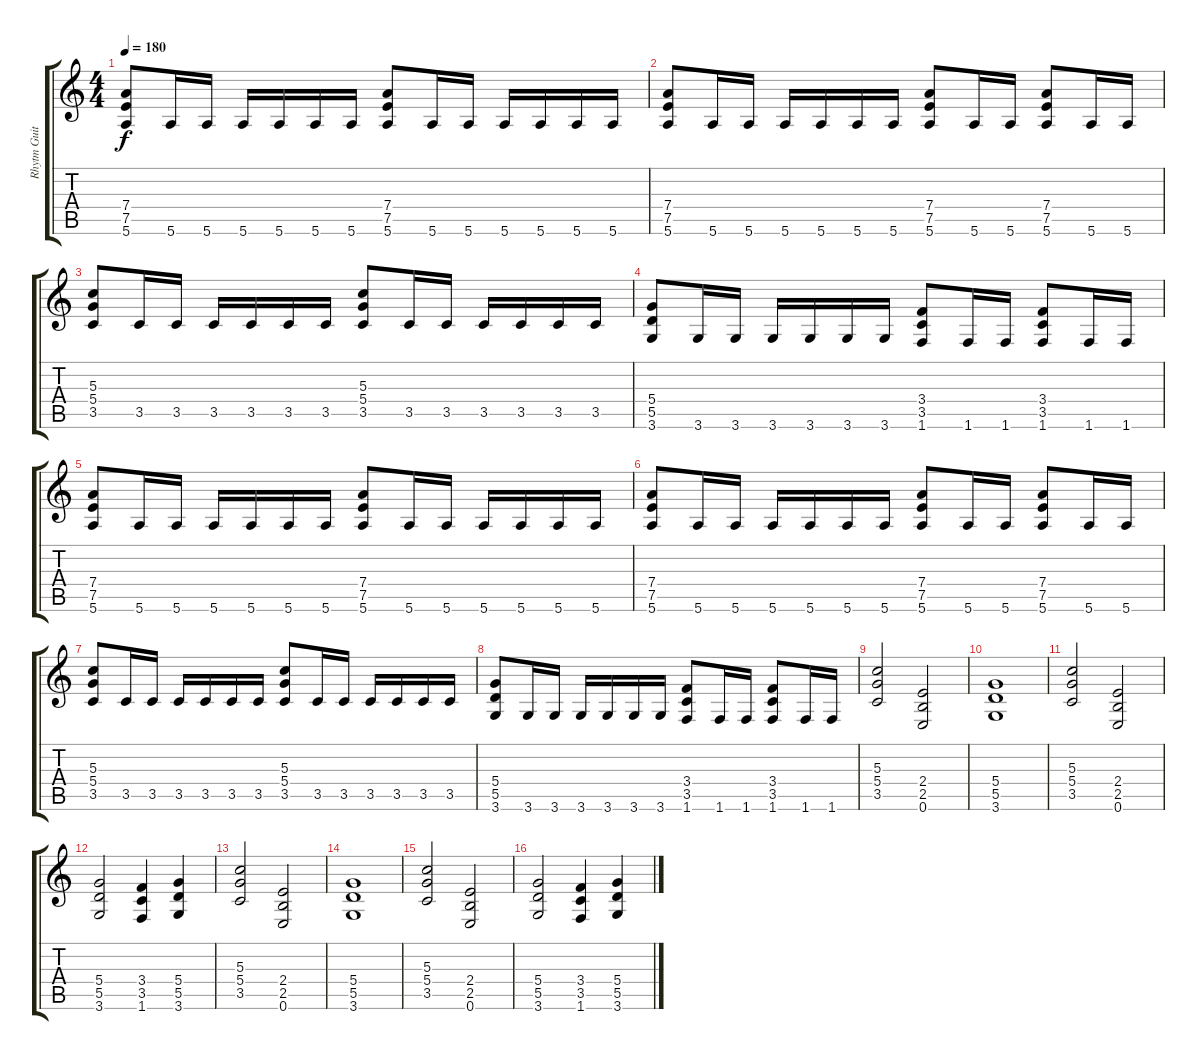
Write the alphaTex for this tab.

\track ("Rhytm Guitar" "Rhytm Guit") {instrument distortionguitar}
\staff {score tabs}
\tuning (E4 B3 G3 D3 A2 E2) {hide}
\ts (4 4)
\tempo 180
\clef g2
\ks c
(7.4 7.5 5.6).8{dy f} 5.6.16 5.6.16 5.6.16 5.6.16 5.6.16 5.6.16 (7.4 7.5 5.6).8 5.6.16 5.6.16 5.6.16 5.6.16 5.6.16 5.6.16 |
(7.4 7.5 5.6).8 5.6.16 5.6.16 5.6.16 5.6.16 5.6.16 5.6.16 (7.4 7.5 5.6).8 5.6.16 5.6.16 (7.4 7.5 5.6).8 5.6.16 5.6.16 |
(5.3 5.4 3.5).8 3.5.16 3.5.16 3.5.16 3.5.16 3.5.16 3.5.16 (5.3 5.4 3.5).8 3.5.16 3.5.16 3.5.16 3.5.16 3.5.16 3.5.16 |
(5.4 5.5 3.6).8 3.6.16 3.6.16 3.6.16 3.6.16 3.6.16 3.6.16 (3.4 3.5 1.6).8 1.6.16 1.6.16 (3.4 3.5 1.6).8 1.6.16 1.6.16 |
(7.4 7.5 5.6).8 5.6.16 5.6.16 5.6.16 5.6.16 5.6.16 5.6.16 (7.4 7.5 5.6).8 5.6.16 5.6.16 5.6.16 5.6.16 5.6.16 5.6.16 |
(7.4 7.5 5.6).8 5.6.16 5.6.16 5.6.16 5.6.16 5.6.16 5.6.16 (7.4 7.5 5.6).8 5.6.16 5.6.16 (7.4 7.5 5.6).8 5.6.16 5.6.16 |
(5.3 5.4 3.5).8 3.5.16 3.5.16 3.5.16 3.5.16 3.5.16 3.5.16 (5.3 5.4 3.5).8 3.5.16 3.5.16 3.5.16 3.5.16 3.5.16 3.5.16 |
(5.4 5.5 3.6).8 3.6.16 3.6.16 3.6.16 3.6.16 3.6.16 3.6.16 (3.4 3.5 1.6).8 1.6.16 1.6.16 (3.4 3.5 1.6).8 1.6.16 1.6.16 |
(5.3 5.4 3.5).2 (2.4 2.5 0.6).2 |
(5.4 5.5 3.6).1 |
(5.3 5.4 3.5).2 (2.4 2.5 0.6).2 |
(5.4 5.5 3.6).2 (3.4 3.5 1.6).4 (5.4 5.5 3.6).4 |
(5.3 5.4 3.5).2 (2.4 2.5 0.6).2 |
(5.4 5.5 3.6).1 |
(5.3 5.4 3.5).2 (2.4 2.5 0.6).2 |
(5.4 5.5 3.6).2 (3.4 3.5 1.6).4 (5.4 5.5 3.6).4
